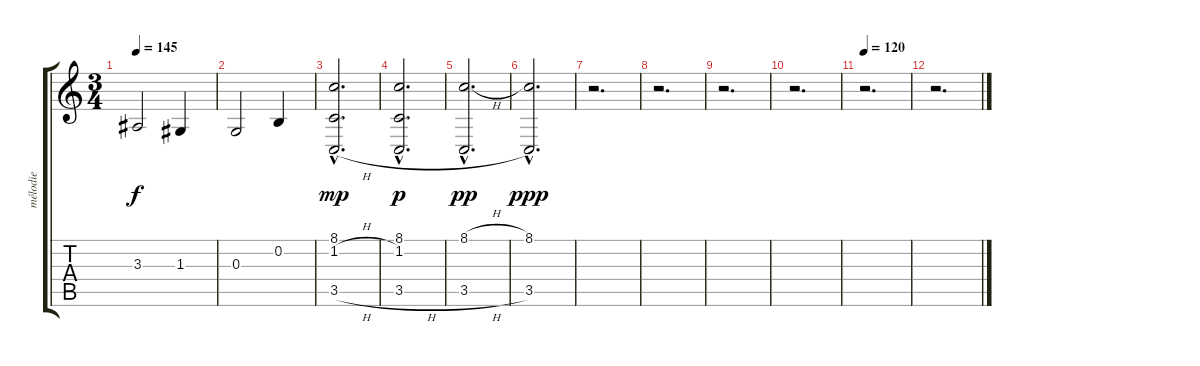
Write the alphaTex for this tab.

\track ("mélodie" "mélodie") {instrument vibraphone}
\staff {score tabs}
\tuning (E4 B3 G3 D3 A2 E2) {hide}
\ts (3 4)
\tempo 145
\clef g2
\ks c
3.3.2{dy f} 1.3.4 |
0.3.2 0.2.4 |
(8.1{hac} 1.2{h hac} 3.5{h hac}).2{d dy mp} |
(8.1{hac} 1.2{hac} 3.5{h hac}).2{d dy p} |
(8.1{h hac} 3.5{h hac}).2{d dy pp} |
(8.1{hac} 3.5{hac}).2{d dy ppp} |
r.2{d} |
r.2{d} |
r.2{d} |
r.2{d} |
\tempo 120
r.2{d} |
r.2{d}
